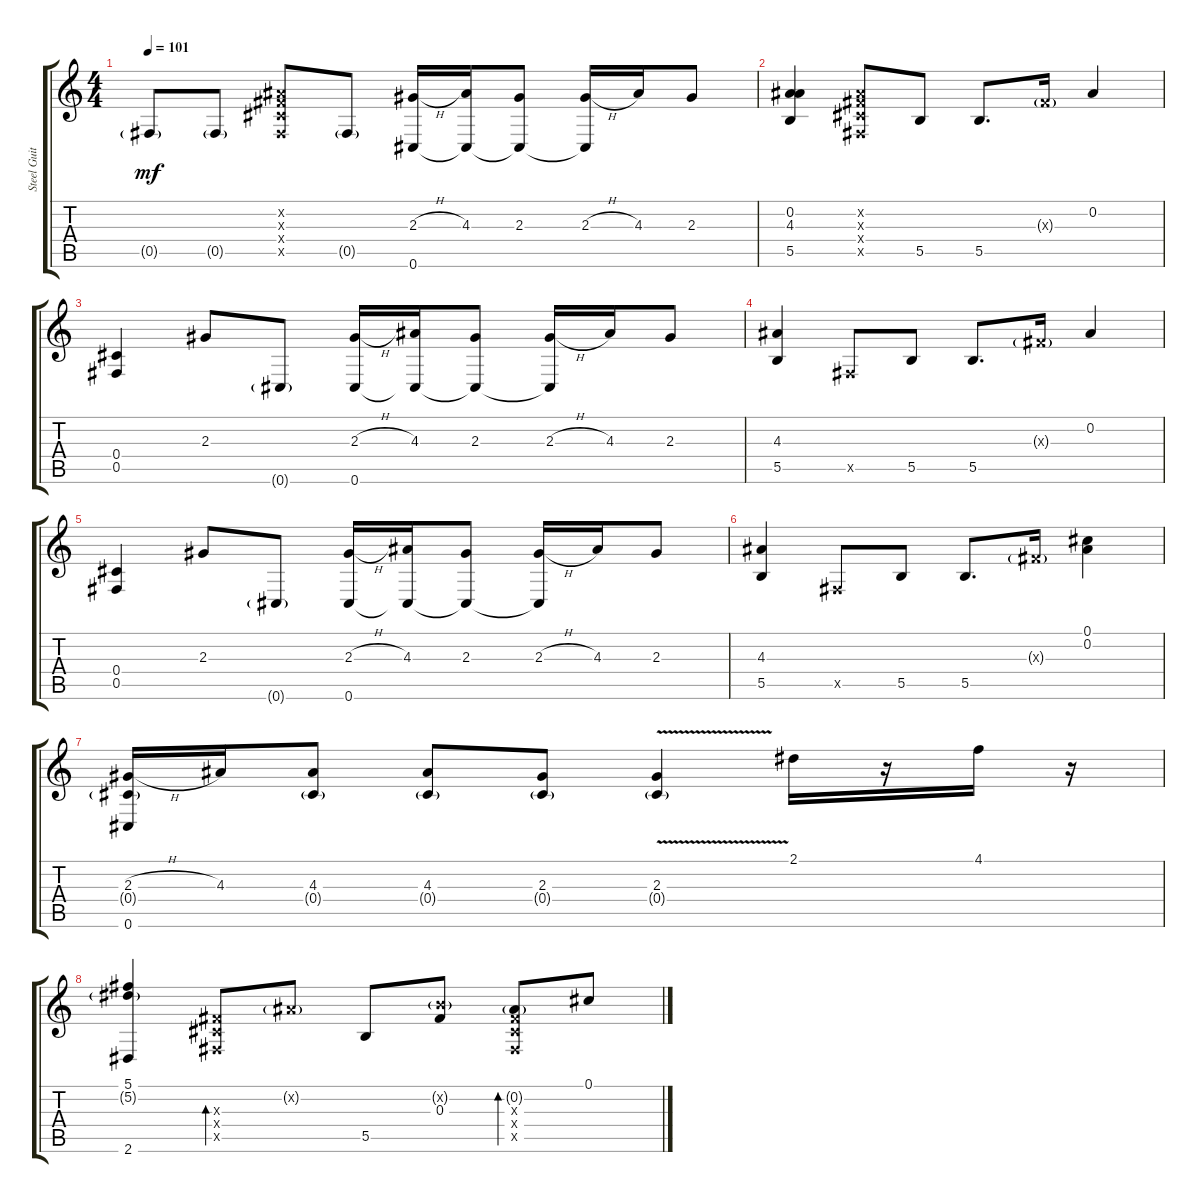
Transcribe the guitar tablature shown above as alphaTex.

\track ("Steel Guitar" "Steel Guit") {instrument acousticguitarsteel}
\staff {score tabs}
\tuning (Db4 Bb3 Gb3 Db3 Gb2 Db2) {hide}
\ts (4 4)
\tempo 101
\clef g2
\ks c
0.5{g}.8{dy mf} 0.5{g}.8 (0.2{x} 0.3{x} 0.4{x} 0.5{x}).8 0.5{g}.8 (2.3{h} 0.6).16 (4.3 0.6{t}).16 (2.3 0.6{t}).8 (2.3{h} 0.6{t}).16 4.3.16 2.3.8 |
(0.2 4.3 5.5).4 (0.2{x} 0.3{x} 0.4{x} 0.5{x}).8 5.5.8 5.5.8{d} 0.3{g x}.16 0.2.4 |
(0.4 0.5).4 2.3.8 0.6{g}.8 (2.3{h} 0.6).16 (4.3 0.6{t}).16 (2.3 0.6{t}).8 (2.3{h} 0.6{t}).16 4.3.16 2.3.8 |
(4.3 5.5).4 0.5{x}.8 5.5.8 5.5.8{d} 0.3{g x}.16 0.2.4 |
(0.4 0.5).4 2.3.8 0.6{g}.8 (2.3{h} 0.6).16 (4.3 0.6{t}).16 (2.3 0.6{t}).8 (2.3{h} 0.6{t}).16 4.3.16 2.3.8 |
(4.3 5.5).4 0.5{x}.8 5.5.8 5.5.8{d} 0.3{g x}.16 (0.1 0.2).4 |
(2.3{h} 0.4{g} 0.6).16 4.3.16 (4.3 0.4{g}).8 (4.3 0.4{g}).8 (2.3 0.4{g}).8 (2.3{v} 0.4{g}).4 2.1.16 r.16 4.1.16 r.16 |
(5.1 5.2{g} 2.6).4 (0.3{x} 0.4{x} 0.5{x}).8{bd 30} 0.2{g x}.8 5.5.8 (1.2{g x} 0.3).8 (0.2{g} 0.3{x} 0.4{x} 0.5{x}).8{bd 30} 0.1.8
